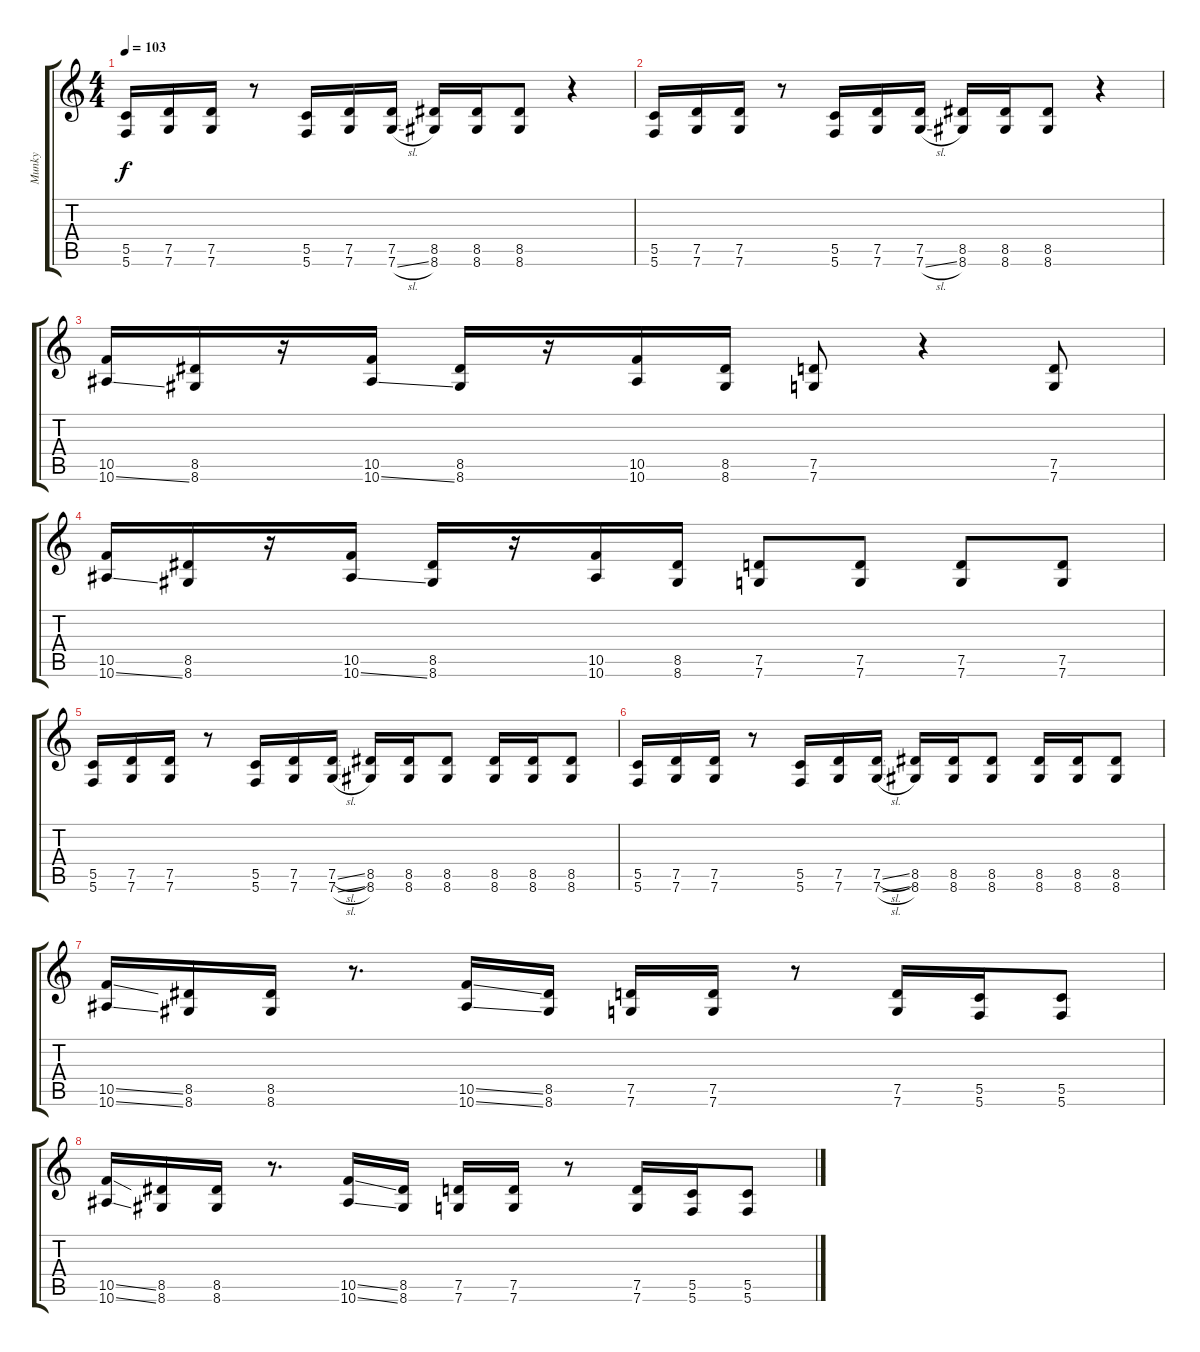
\track ("Munky" "Munky") {instrument distortionguitar}
\staff {score tabs}
\tuning (D4 A3 F3 C3 G2 C2) {hide}
\ts (4 4)
\tempo 103
\clef g2
\ks c
(5.5 5.6).16{dy f instrument distortionguitar} (7.5 7.6).16 (7.5 7.6).16 r.8 (5.5 5.6).16 (7.5 7.6).16 (7.5 7.6{sl}).16 (8.5 8.6).16 (8.5 8.6).16 (8.5 8.6).8 r.4 |
(5.5 5.6).16 (7.5 7.6).16 (7.5 7.6).16 r.8 (5.5 5.6).16 (7.5 7.6).16 (7.5 7.6{sl}).16 (8.5 8.6).16 (8.5 8.6).16 (8.5 8.6).8 r.4 |
(10.5 10.6{ss}).16 (8.5 8.6).16 r.16 (10.5 10.6{ss}).16 (8.5 8.6).16 r.16 (10.5 10.6).16 (8.5 8.6).16 (7.5 7.6).8 r.4 (7.5 7.6).8 |
(10.5 10.6{ss}).16 (8.5 8.6).16 r.16 (10.5 10.6{ss}).16 (8.5 8.6).16 r.16 (10.5 10.6).16 (8.5 8.6).16 (7.5 7.6).8 (7.5 7.6).8 (7.5 7.6).8 (7.5 7.6).8 |
(5.5 5.6).16 (7.5 7.6).16 (7.5 7.6).16 r.8 (5.5 5.6).16 (7.5 7.6).16 (7.5{sl} 7.6{sl}).16 (8.5 8.6).16 (8.5 8.6).16 (8.5 8.6).8 (8.5 8.6).16 (8.5 8.6).16 (8.5 8.6).8 |
(5.5 5.6).16 (7.5 7.6).16 (7.5 7.6).16 r.8 (5.5 5.6).16 (7.5 7.6).16 (7.5{sl} 7.6{sl}).16 (8.5 8.6).16 (8.5 8.6).16 (8.5 8.6).8 (8.5 8.6).16 (8.5 8.6).16 (8.5 8.6).8 |
(10.5{ss} 10.6{ss}).16 (8.5 8.6).16 (8.5 8.6).16 r.8{d} (10.5{ss} 10.6{ss}).16 (8.5 8.6).16 (7.5 7.6).16 (7.5 7.6).16 r.8 (7.5 7.6).16 (5.5 5.6).16 (5.5 5.6).8 |
(10.5{ss} 10.6{ss}).16 (8.5 8.6).16 (8.5 8.6).16 r.8{d} (10.5{ss} 10.6{ss}).16 (8.5 8.6).16 (7.5 7.6).16 (7.5 7.6).16 r.8 (7.5 7.6).16 (5.5 5.6).16 (5.5 5.6).8
